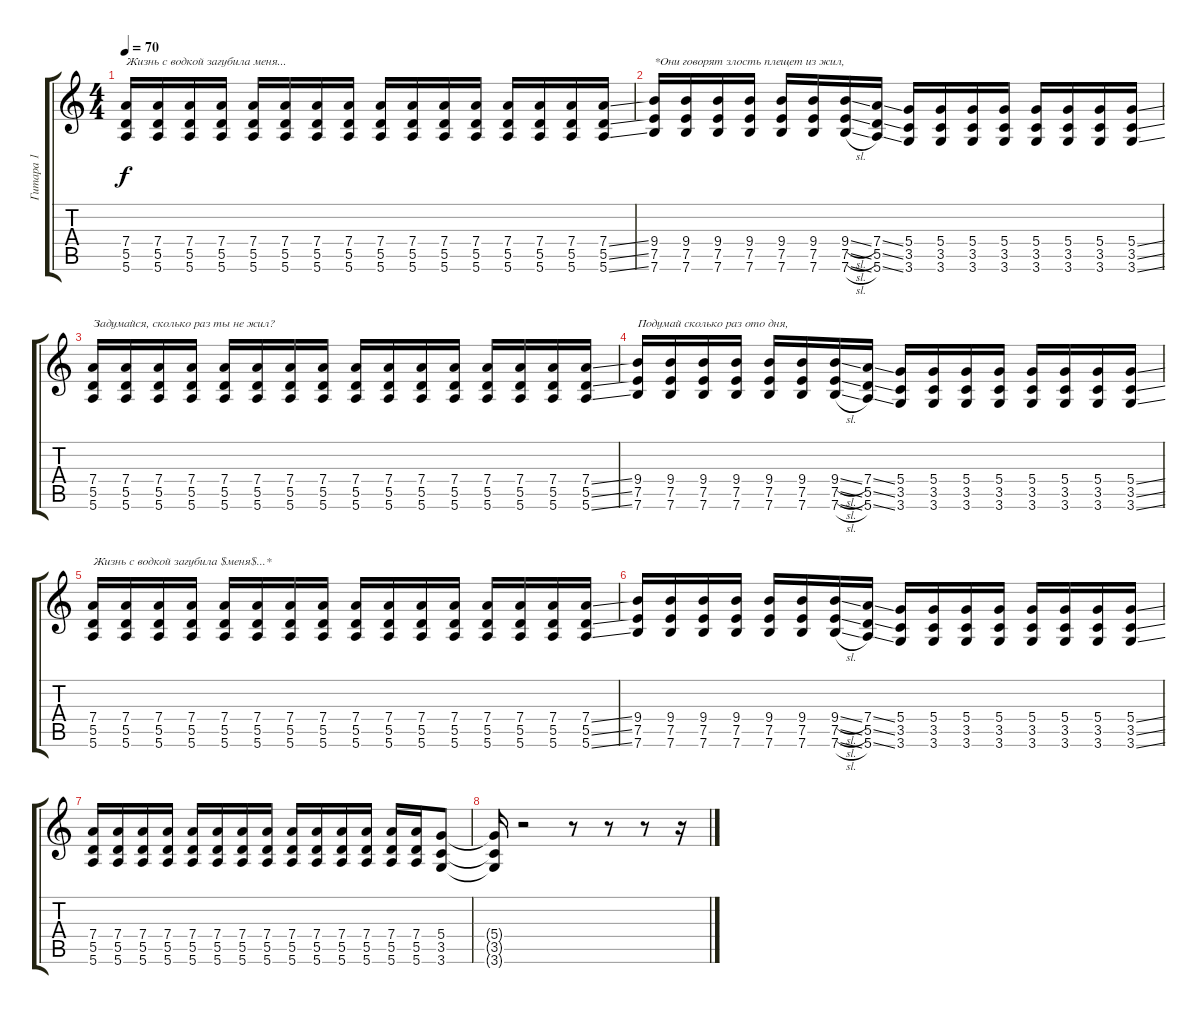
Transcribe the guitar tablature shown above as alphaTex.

\track ("Гитара 1" "Гитара 1") {instrument distortionguitar}
\staff {score tabs}
\tuning (E4 B3 G3 D3 A2 E2) {hide}
\ts (4 4)
\tempo 70
\clef g2
\ks c
(7.4 5.5 5.6).16{txt "Жизнь с водкой загубила меня..." dy f} (7.4 5.5 5.6).16 (7.4 5.5 5.6).16 (7.4 5.5 5.6).16 (7.4 5.5 5.6).16 (7.4 5.5 5.6).16 (7.4 5.5 5.6).16 (7.4 5.5 5.6).16 (7.4 5.5 5.6).16 (7.4 5.5 5.6).16 (7.4 5.5 5.6).16 (7.4 5.5 5.6).16 (7.4 5.5 5.6).16 (7.4 5.5 5.6).16 (7.4 5.5 5.6).16 (7.4{ss} 5.5{ss} 5.6{ss}).16 |
(9.4 7.5 7.6).16{txt "*Они говорят злость плещет из жил,"} (9.4 7.5 7.6).16 (9.4 7.5 7.6).16 (9.4 7.5 7.6).16 (9.4 7.5 7.6).16 (9.4 7.5 7.6).16 (9.4{sl} 7.5{sl} 7.6{sl}).16 (7.4{ss} 5.5{ss} 5.6{ss}).16 (5.4 3.5 3.6).16 (5.4 3.5 3.6).16 (5.4 3.5 3.6).16 (5.4 3.5 3.6).16 (5.4 3.5 3.6).16 (5.4 3.5 3.6).16 (5.4 3.5 3.6).16 (5.4{ss} 3.5{ss} 3.6{ss}).16 |
(7.4 5.5 5.6).16{txt "Задумайся, сколько раз ты не жил?"} (7.4 5.5 5.6).16 (7.4 5.5 5.6).16 (7.4 5.5 5.6).16 (7.4 5.5 5.6).16 (7.4 5.5 5.6).16 (7.4 5.5 5.6).16 (7.4 5.5 5.6).16 (7.4 5.5 5.6).16 (7.4 5.5 5.6).16 (7.4 5.5 5.6).16 (7.4 5.5 5.6).16 (7.4 5.5 5.6).16 (7.4 5.5 5.6).16 (7.4 5.5 5.6).16 (7.4{ss} 5.5{ss} 5.6{ss}).16 |
(9.4 7.5 7.6).16{txt "Подумай сколько раз ото дня,"} (9.4 7.5 7.6).16 (9.4 7.5 7.6).16 (9.4 7.5 7.6).16 (9.4 7.5 7.6).16 (9.4 7.5 7.6).16 (9.4{sl} 7.5{sl} 7.6{sl}).16 (7.4{ss} 5.5{ss} 5.6{ss}).16 (5.4 3.5 3.6).16 (5.4 3.5 3.6).16 (5.4 3.5 3.6).16 (5.4 3.5 3.6).16 (5.4 3.5 3.6).16 (5.4 3.5 3.6).16 (5.4 3.5 3.6).16 (5.4{ss} 3.5{ss} 3.6{ss}).16 |
(7.4 5.5 5.6).16{txt "Жизнь с водкой загубила $меня$...*"} (7.4 5.5 5.6).16 (7.4 5.5 5.6).16 (7.4 5.5 5.6).16 (7.4 5.5 5.6).16 (7.4 5.5 5.6).16 (7.4 5.5 5.6).16 (7.4 5.5 5.6).16 (7.4 5.5 5.6).16 (7.4 5.5 5.6).16 (7.4 5.5 5.6).16 (7.4 5.5 5.6).16 (7.4 5.5 5.6).16 (7.4 5.5 5.6).16 (7.4 5.5 5.6).16 (7.4{ss} 5.5{ss} 5.6{ss}).16 |
(9.4 7.5 7.6).16 (9.4 7.5 7.6).16 (9.4 7.5 7.6).16 (9.4 7.5 7.6).16 (9.4 7.5 7.6).16 (9.4 7.5 7.6).16 (9.4{sl} 7.5{sl} 7.6{sl}).16 (7.4{ss} 5.5{ss} 5.6{ss}).16 (5.4 3.5 3.6).16 (5.4 3.5 3.6).16 (5.4 3.5 3.6).16 (5.4 3.5 3.6).16 (5.4 3.5 3.6).16 (5.4 3.5 3.6).16 (5.4 3.5 3.6).16 (5.4{ss} 3.5{ss} 3.6{ss}).16 |
(7.4 5.5 5.6).16 (7.4 5.5 5.6).16 (7.4 5.5 5.6).16 (7.4 5.5 5.6).16 (7.4 5.5 5.6).16 (7.4 5.5 5.6).16 (7.4 5.5 5.6).16 (7.4 5.5 5.6).16 (7.4 5.5 5.6).16 (7.4 5.5 5.6).16 (7.4 5.5 5.6).16 (7.4 5.5 5.6).16 (7.4 5.5 5.6).16 (7.4 5.5 5.6).16 (5.4 3.5 3.6).8 |
(5.4{t} 3.5{t} 3.6{t}).16 r.2 r.8 r.8 r.8 r.16
